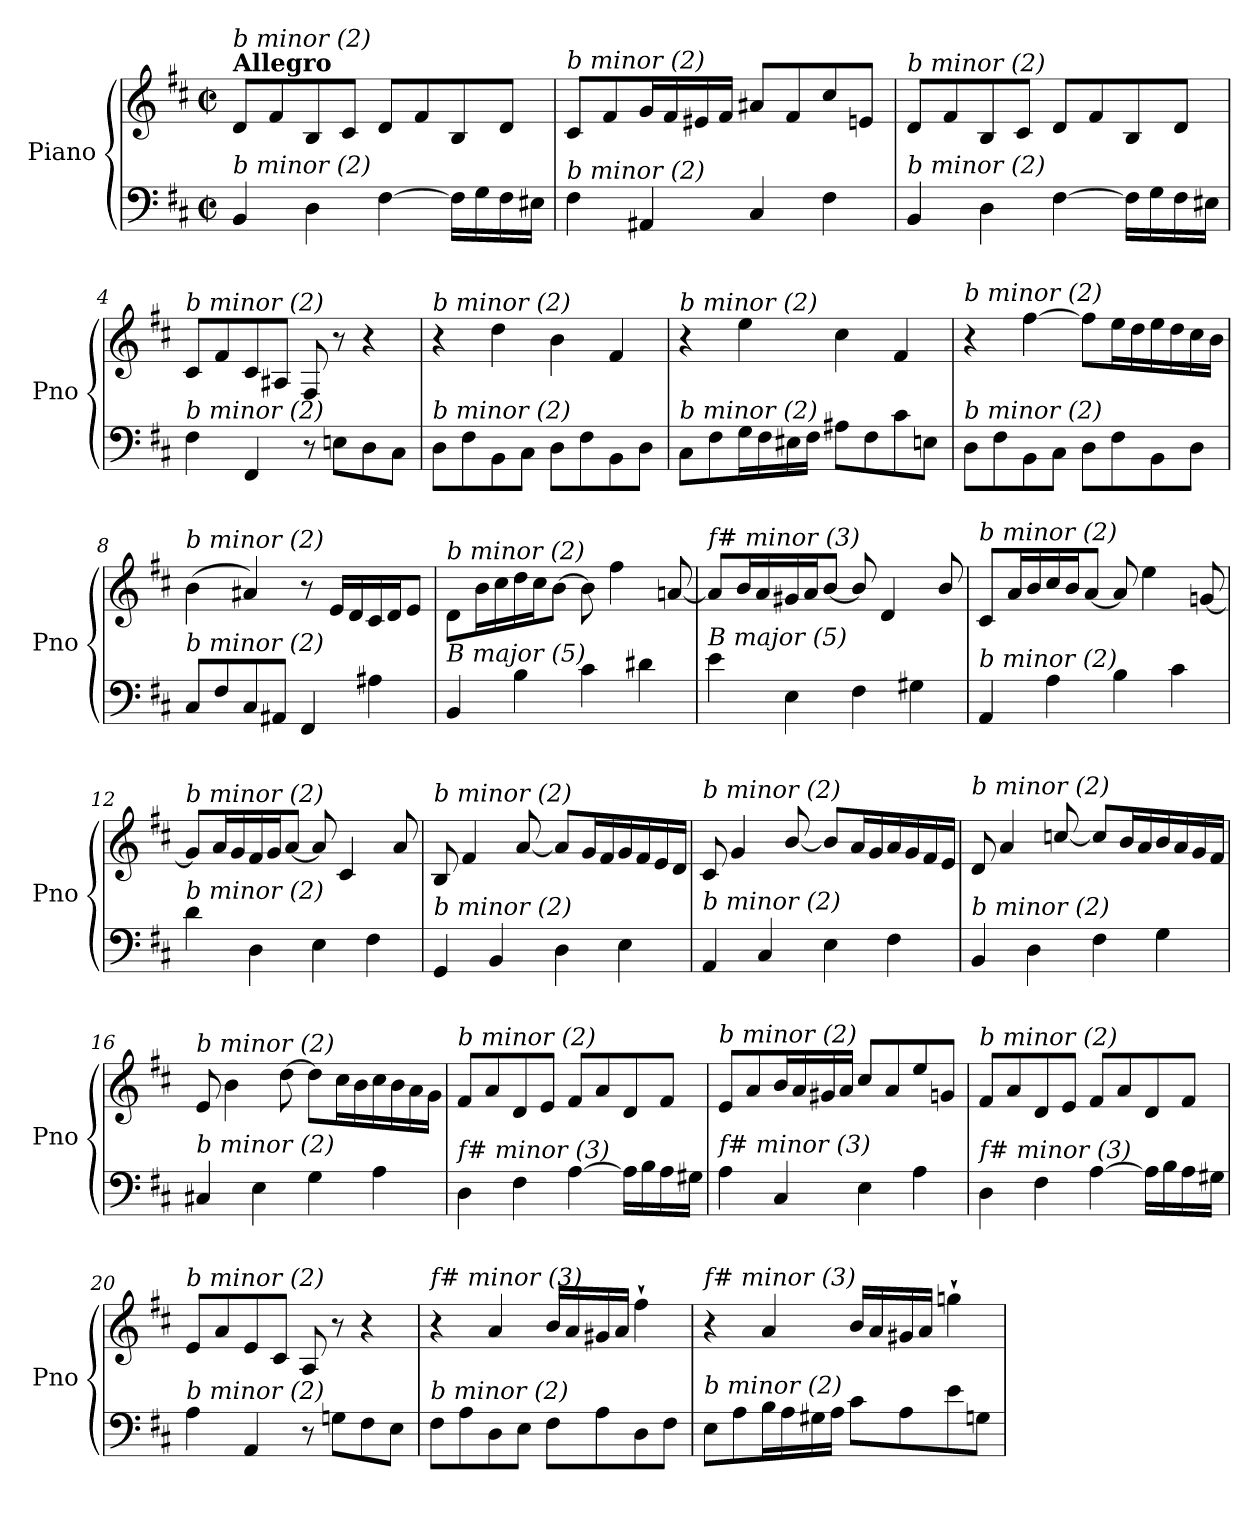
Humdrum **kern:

**kern	**kern
*part1	*part1
*staff2	*staff1
*I"Piano	*
*I'Pno	*
*clefF4	*clefG2
*k[f#c#]	*k[f#c#]
*M2/2	*M2/2
*met(c|)	*met(c|)
=1	=1
!	!LO:TX:a:B:t=Allegro
!	!LO:TX:i:t=b minor (2)
!LO:TX:i:t=b minor (2)	!
4BB/	8d/L
.	8f#/
4D\	8B/
.	8c#/J
[4F#\	8d/L
.	8f#/
16F#\LL]	8B/
16G\	.
16F#\	8d/J
16E#Xi\JJ	.
=2	=2
!	!LO:TX:i:t=b minor (2)
!LO:TX:i:t=b minor (2)	!
4F#\	8c#/L
.	8f#/
4AA#X/	16g/L
.	16f#/
.	16e#Xi/
.	16f#/JJ
4C#/	8a#X/L
.	8f#/
4F#\	8cc#/
.	8en/J
=3	=3
!	!LO:TX:i:t=b minor (2)
!LO:TX:i:t=b minor (2)	!
4BB/	8d/L
.	8f#/
4D\	8B/
.	8c#/J
[4F#\	8d/L
.	8f#/
16F#\LL]	8B/
16G\	.
16F#\	8d/J
16E#Xi\JJ	.
=4	=4
!	!LO:TX:i:t=b minor (2)
!LO:TX:i:t=b minor (2)	!
4F#\	8c#/L
.	8f#/
4FF#/	8c#/
.	8A#X/J
8r	8F#/
8En\L	8r
8D\	4r
8C#\J	.
!!LO:LB:g=z
=5	=5
!	!LO:TX:i:t=b minor (2)
!LO:TX:i:t=b minor (2)	!
8D\L	4r
8F#\	.
8BB\	4dd\
8C#\J	.
8D\L	4b\
8F#\	.
8BB\	4f#/
8D\J	.
=6	=6
!	!LO:TX:i:t=b minor (2)
!LO:TX:i:t=b minor (2)	!
8C#\L	4r
8F#\	.
16G\L	4ee\
16F#\	.
16E#Xi\	.
16F#\JJ	.
8A#X\L	4cc#\
8F#\	.
8c#\	4f#/
8En\J	.
=7	=7
!	!LO:TX:i:t=b minor (2)
!LO:TX:i:t=b minor (2)	!
8D\L	4r
8F#\	.
8BB\	[4ff#\
8C#\J	.
8D\L	8ff#\L]
8F#\	16ee\L
.	16dd\
8BB\	16ee\
.	16dd\
8D\J	16cc#\
.	16b\JJ
=8	=8
!	!LO:TX:i:t=b minor (2)
!LO:TX:i:t=b minor (2)	!
8C#/L	(4b\
8F#/	.
8C#/	4a#X/)
8AA#X/J	.
4FF#/	8r
.	16e/LL
.	16d/
4A#X\	16c#/
.	16d/J
.	8e/J
=9	=9
!	!LO:TX:i:t=b minor (2)
!LO:TX:i:t=B major (5)	!
4BB/	8d\L
.	16b\L
.	16cc#\
4B\	16dd\
.	16cc#\J
.	[8b\J
4c#\	8b\]
.	4ff#\
4d#X\	.
.	[8an/
!!LO:LB:g=z
=10	=10
!	!LO:TX:i:t=f# minor (3)
!LO:TX:i:t=B major (5)	!
4e\	8a/L]
.	16b/L
.	16a/
4E\	16g#X/
.	16a/J
.	[8b/J
4F#\	8b/]
.	4d/
4G#X\	.
.	8b/
=11	=11
!	!LO:TX:i:t=b minor (2)
!LO:TX:i:t=b minor (2)	!
4AA/	8c#/L
.	16a/L
.	16b/
4A\	16cc#/
.	16b/J
.	[8a/J
4B\	8a/]
.	4ee\
4c#\	.
.	[8gn/
=12	=12
!	!LO:TX:i:t=b minor (2)
!LO:TX:i:t=b minor (2)	!
4d\	8g/L]
.	16a/L
.	16g/
4D\	16f#/
.	16g/J
.	[8a/J
4E\	8a/]
.	4c#/
4F#\	.
.	8a/
=13	=13
!	!LO:TX:i:t=b minor (2)
!LO:TX:i:t=b minor (2)	!
4GG/	8B/
.	4f#/
4BB/	.
.	[8a/
4D\	8a/L]
.	16g/L
.	16f#/
4E\	16g/
.	16f#/
.	16e/
.	16d/JJ
=14	=14
!	!LO:TX:i:t=b minor (2)
!LO:TX:i:t=b minor (2)	!
4AA/	8c#/
.	4g/
4C#/	.
.	[8b/
4E\	8b/L]
.	16a/L
.	16g/
4F#\	16a/
.	16g/
.	16f#/
.	16e/JJ
!!LO:LB:g=z
=15	=15
!	!LO:TX:i:t=b minor (2)
!LO:TX:i:t=b minor (2)	!
4BB/	8d/
.	4a/
4D\	.
.	[8ccn/
4F#\	8cc/L]
.	16b/L
.	16a/
4G\	16b/
.	16a/
.	16g/
.	16f#/JJ
=16	=16
!	!LO:TX:i:t=b minor (2)
!LO:TX:i:t=b minor (2)	!
4C#X/	8e/
.	4b\
4E\	.
.	[8dd\
4G\	8dd\L]
.	16cc#\L
.	16b\
4A\	16cc#\
.	16b\
.	16a\
.	16g\JJ
=17	=17
!	!LO:TX:i:t=b minor (2)
!LO:TX:i:t=f# minor (3)	!
4D\	8f#/L
.	8a/
4F#\	8d/
.	8e/J
[4A\	8f#/L
.	8a/
16A\LL]	8d/
16B\	.
16A\	8f#/J
16G#X\JJ	.
=18	=18
!	!LO:TX:i:t=b minor (2)
!LO:TX:i:t=f# minor (3)	!
4A\	8e/L
.	8a/
4C#/	16b/L
.	16a/
.	16g#X/
.	16a/JJ
4E\	8cc#/L
.	8a/
4A\	8ee/
.	8gn/J
=19	=19
!	!LO:TX:i:t=b minor (2)
!LO:TX:i:t=f# minor (3)	!
4D\	8f#/L
.	8a/
4F#\	8d/
.	8e/J
[4A\	8f#/L
.	8a/
16A\LL]	8d/
16B\	.
16A\	8f#/J
16G#X\JJ	.
!!LO:LB:g=z
=20	=20
!	!LO:TX:i:t=b minor (2)
!LO:TX:i:t=b minor (2)	!
4A\	8e/L
.	8a/
4AA/	8e/
.	8c#/J
8r	8A/
8Gn\L	8r
8F#\	4r
8E\J	.
=21	=21
!	!LO:TX:i:t=f# minor (3)
!LO:TX:i:t=b minor (2)	!
8F#\L	4r
8A\	.
8D\	4a/
8E\J	.
8F#\L	16b/LL
.	16a/
8A\	16g#X/
.	16a/JJ
8D\	4ff#`\
8F#\J	.
=22	=22
!	!LO:TX:i:t=f# minor (3)
!LO:TX:i:t=b minor (2)	!
8E\L	4r
8A\	.
16B\L	4a/
16A\	.
16G#X\	.
16A\JJ	.
8c#\L	16b/LL
.	16a/
8A\	16g#X/
.	16a/JJ
8e\	4ggn`\
8Gn\J	.
=	=
*-	*-
